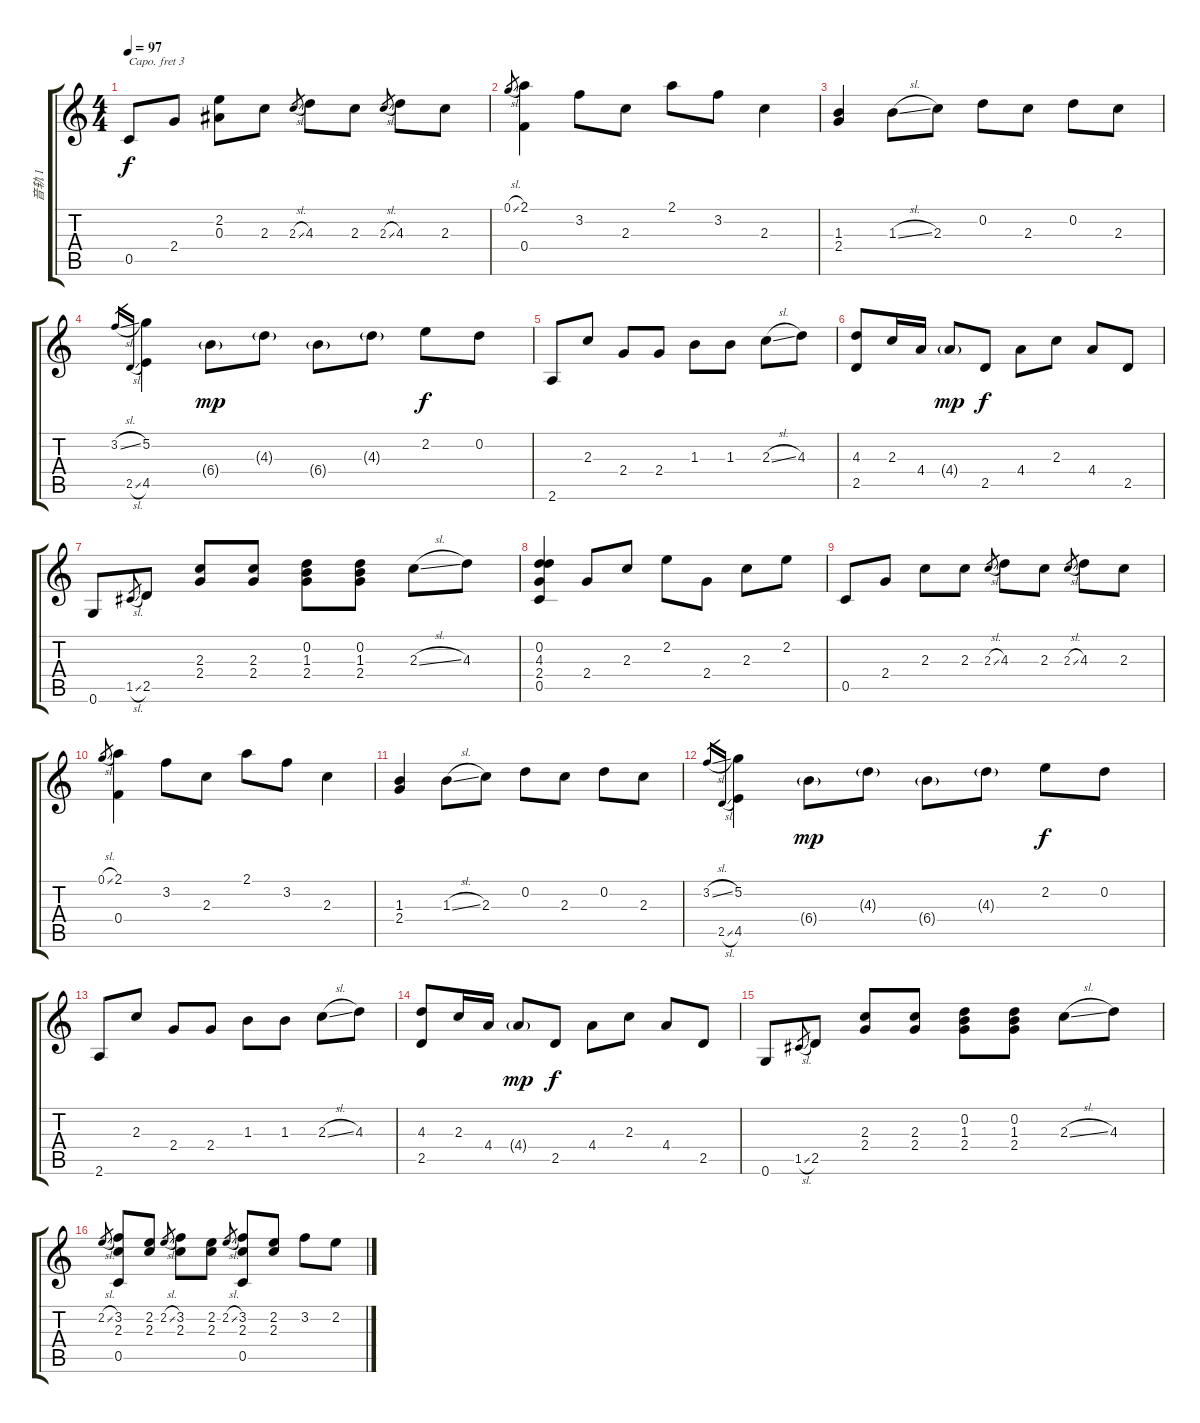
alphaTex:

\track ("音轨 1" "音轨 1") {instrument acousticguitarsteel}
\staff {score tabs}
\capo 3
\tuning (E4 B3 G3 D3 A2 E2) {hide}
\ts (4 4)
\tempo 97
\clef g2
\ks c
0.5.8{dy f} 2.4.8 (2.2 0.3).8 2.3.8 2.3{sl}.8{gr} 4.3.8 2.3.8 2.3{sl}.8{gr} 4.3.8 2.3.8 |
0.1{sl}.8{gr} (2.1 0.4).4 3.2.8 2.3.8 2.1.8 3.2.8 2.3.4 |
(1.3 2.4).4 1.3{sl}.8 2.3.8 0.2.8 2.3.8 0.2.8 2.3.8 |
3.2{sl}.16{gr} 2.5{sl}.16{gr} (5.2 4.5).4 6.4{g}.8{dy mp} 4.3{g}.8 6.4{g}.8 4.3{g}.8 2.2.8{dy f} 0.2.8 |
2.6.8 2.3.8 2.4.8 2.4.8 1.3.8 1.3.8 2.3{sl}.8 4.3.8 |
(4.3 2.5).8 2.3.16 4.4.16 4.4{g}.8{dy mp} 2.5.8{dy f} 4.4.8 2.3.8 4.4.8 2.5.8 |
0.6.8 1.5{sl}.8{gr} 2.5.8 (2.3 2.4).8 (2.3 2.4).8 (0.2 1.3 2.4).8 (0.2 1.3 2.4).8 2.3{sl}.8 4.3.8 |
(0.2 4.3 2.4 0.5).4 2.4.8 2.3.8 2.2.8 2.4.8 2.3.8 2.2.8 |
0.5.8 2.4.8 2.3.8 2.3.8 2.3{sl}.8{gr} 4.3.8 2.3.8 2.3{sl}.8{gr} 4.3.8 2.3.8 |
0.1{sl}.8{gr} (2.1 0.4).4 3.2.8 2.3.8 2.1.8 3.2.8 2.3.4 |
(1.3 2.4).4 1.3{sl}.8 2.3.8 0.2.8 2.3.8 0.2.8 2.3.8 |
3.2{sl}.16{gr} 2.5{sl}.16{gr} (5.2 4.5).4 6.4{g}.8{dy mp} 4.3{g}.8 6.4{g}.8 4.3{g}.8 2.2.8{dy f} 0.2.8 |
2.6.8 2.3.8 2.4.8 2.4.8 1.3.8 1.3.8 2.3{sl}.8 4.3.8 |
(4.3 2.5).8 2.3.16 4.4.16 4.4{g}.8{dy mp} 2.5.8{dy f} 4.4.8 2.3.8 4.4.8 2.5.8 |
0.6.8 1.5{sl}.8{gr} 2.5.8 (2.3 2.4).8 (2.3 2.4).8 (0.2 1.3 2.4).8 (0.2 1.3 2.4).8 2.3{sl}.8 4.3.8 |
2.2{sl}.8{gr} (3.2 2.3 0.5).8 (2.2 2.3).8 2.2{sl}.8{gr} (3.2 2.3).8 (2.2 2.3).8 2.2{sl}.8{gr} (3.2 2.3 0.5).8 (2.2 2.3).8 3.2.8 2.2.8
